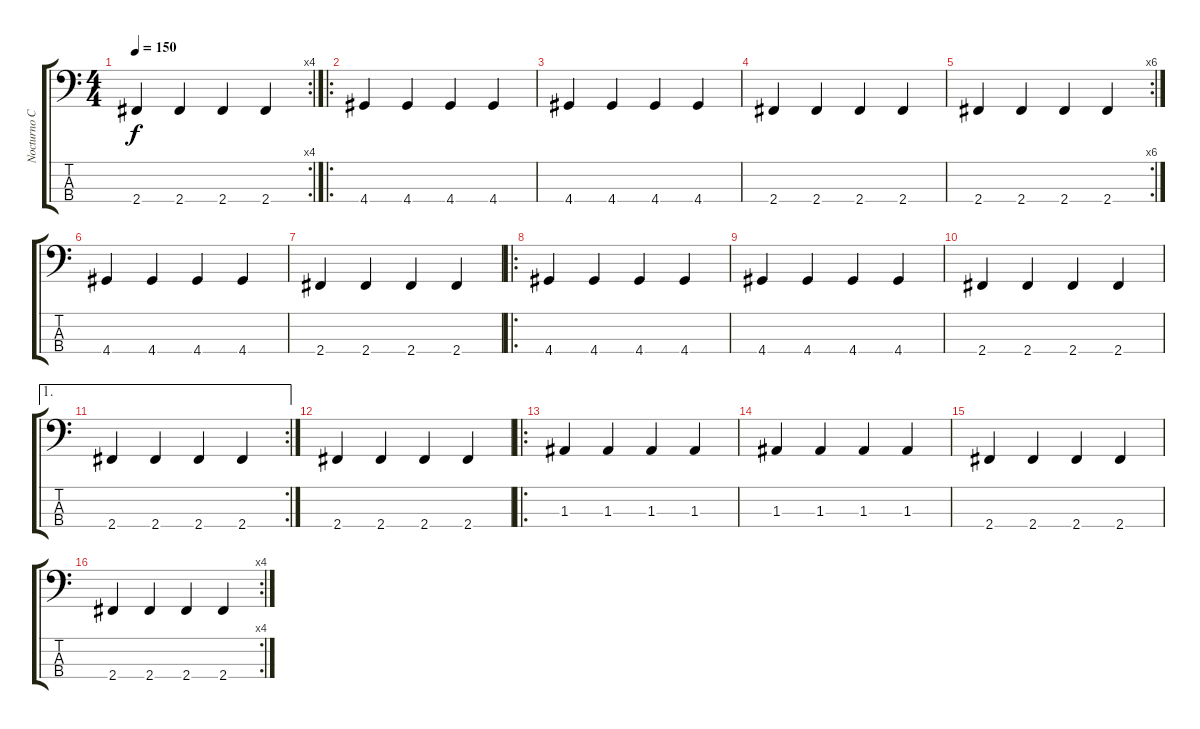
\track ("Nocturno Culto" "Nocturno C") {instrument slapbass1}
\staff {score tabs}
\tuning (G2 D2 A1 E1) {hide}
\rc 4
\ts (4 4)
\tempo 150
\clef f4
\ks c
2.4.4{dy f} 2.4.4 2.4.4 2.4.4 |
\ro
4.4.4 4.4.4 4.4.4 4.4.4 |
4.4.4 4.4.4 4.4.4 4.4.4 |
2.4.4 2.4.4 2.4.4 2.4.4 |
\rc 6
2.4.4 2.4.4 2.4.4 2.4.4 |
4.4.4 4.4.4 4.4.4 4.4.4 |
2.4.4 2.4.4 2.4.4 2.4.4 |
\ro
4.4.4 4.4.4 4.4.4 4.4.4 |
4.4.4 4.4.4 4.4.4 4.4.4 |
2.4.4 2.4.4 2.4.4 2.4.4 |
\ae 1
\rc 2
2.4.4 2.4.4 2.4.4 2.4.4 |
2.4.4 2.4.4 2.4.4 2.4.4 |
\ro
1.3.4 1.3.4 1.3.4 1.3.4 |
1.3.4 1.3.4 1.3.4 1.3.4 |
2.4.4 2.4.4 2.4.4 2.4.4 |
\rc 4
2.4.4 2.4.4 2.4.4 2.4.4
